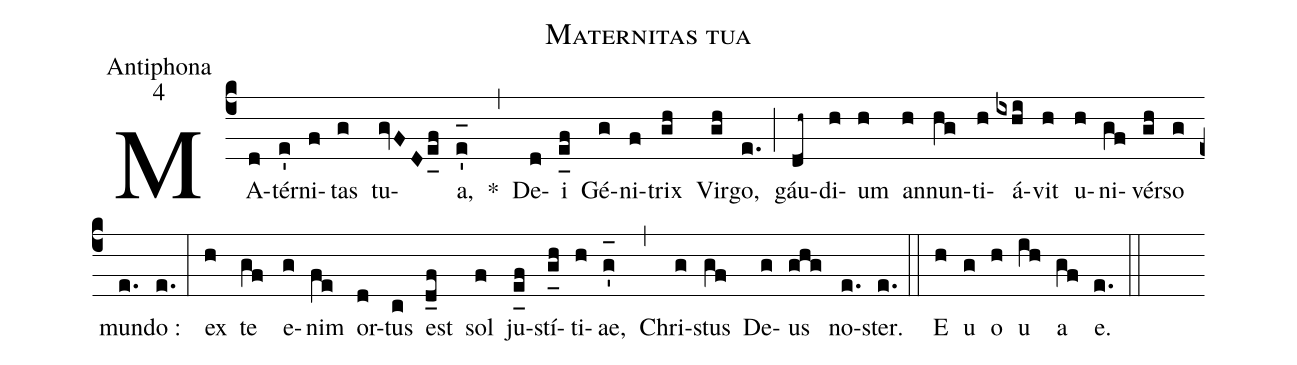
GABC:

name:Maternitas tua;
office-part:Antiphona;
mode:4;
%%
(c4) MA(d)tér(e')ni(f)tas(g) tu(gvFDe_[uh:l]f)a,(e'_[oh:h]) *(,) De(d)i(e_[uh:l]f) Gé(g)ni(f)trix(gh) Vir(gh)go,(e.) (;) gáu(dh~)di(h)um(h) an(h)nun(hg)ti(h)á(ixhi)vit(h) u(h)ni(gf)vér(gh)so(g) mun(e.)do :(e.) (:) ex(h) te(gf) e(g)nim(fe) or(d)tus(c) est(d_f) sol(f) ju(e_[uh:l]f)stí(g_[uh:l]h)ti(h)ae,(g'_[oh:h]) (,) Chri(g)stus(gf) De(g)us(ghg) no(e.)ster.(e.) (::) <eu>E(h) u(g) o(h) u(ih) a(gf) e.</eu>(e.) (::)
